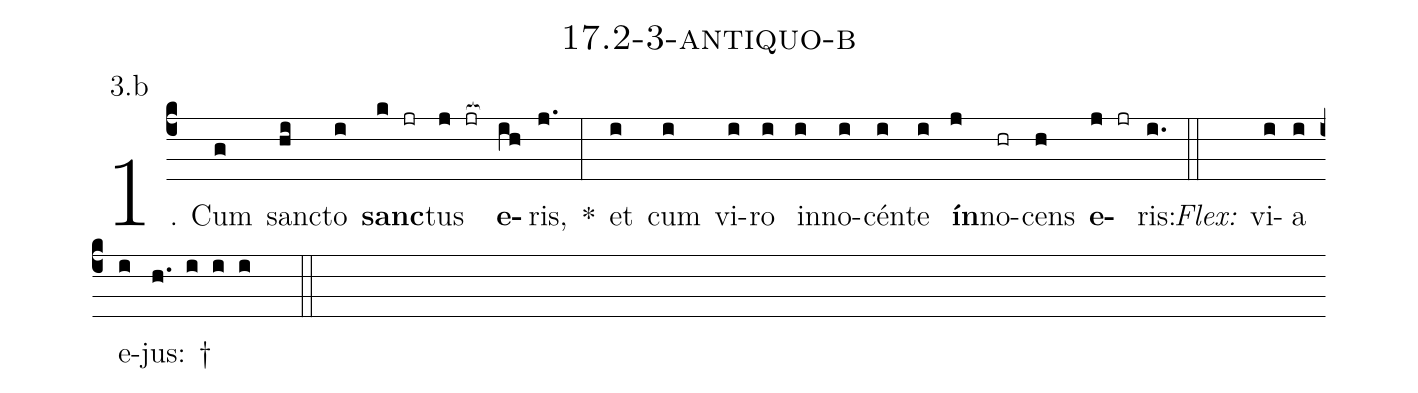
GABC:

name: 17.2-3-antiquo-b;
annotation: 3.b;
%%
(c4)1. Cum(g) sanc(hi)to(i) <b>sanc</b>(k jr)tus(j jr[ocb:1{]) <b>e</b>(ih[ocb:0}])ris,(j.) *(:) et(i) cum(i) vi(i)ro(i) in(i)no(i)cén(i)te(i) <b>ín</b>(j)no(hr)cens(h) <b>e</b>(j jr)ris:(i.) (::)
<i>Flex:</i>()  vi(i)a(i) e(i)jus: †(h. i i i  ::)
